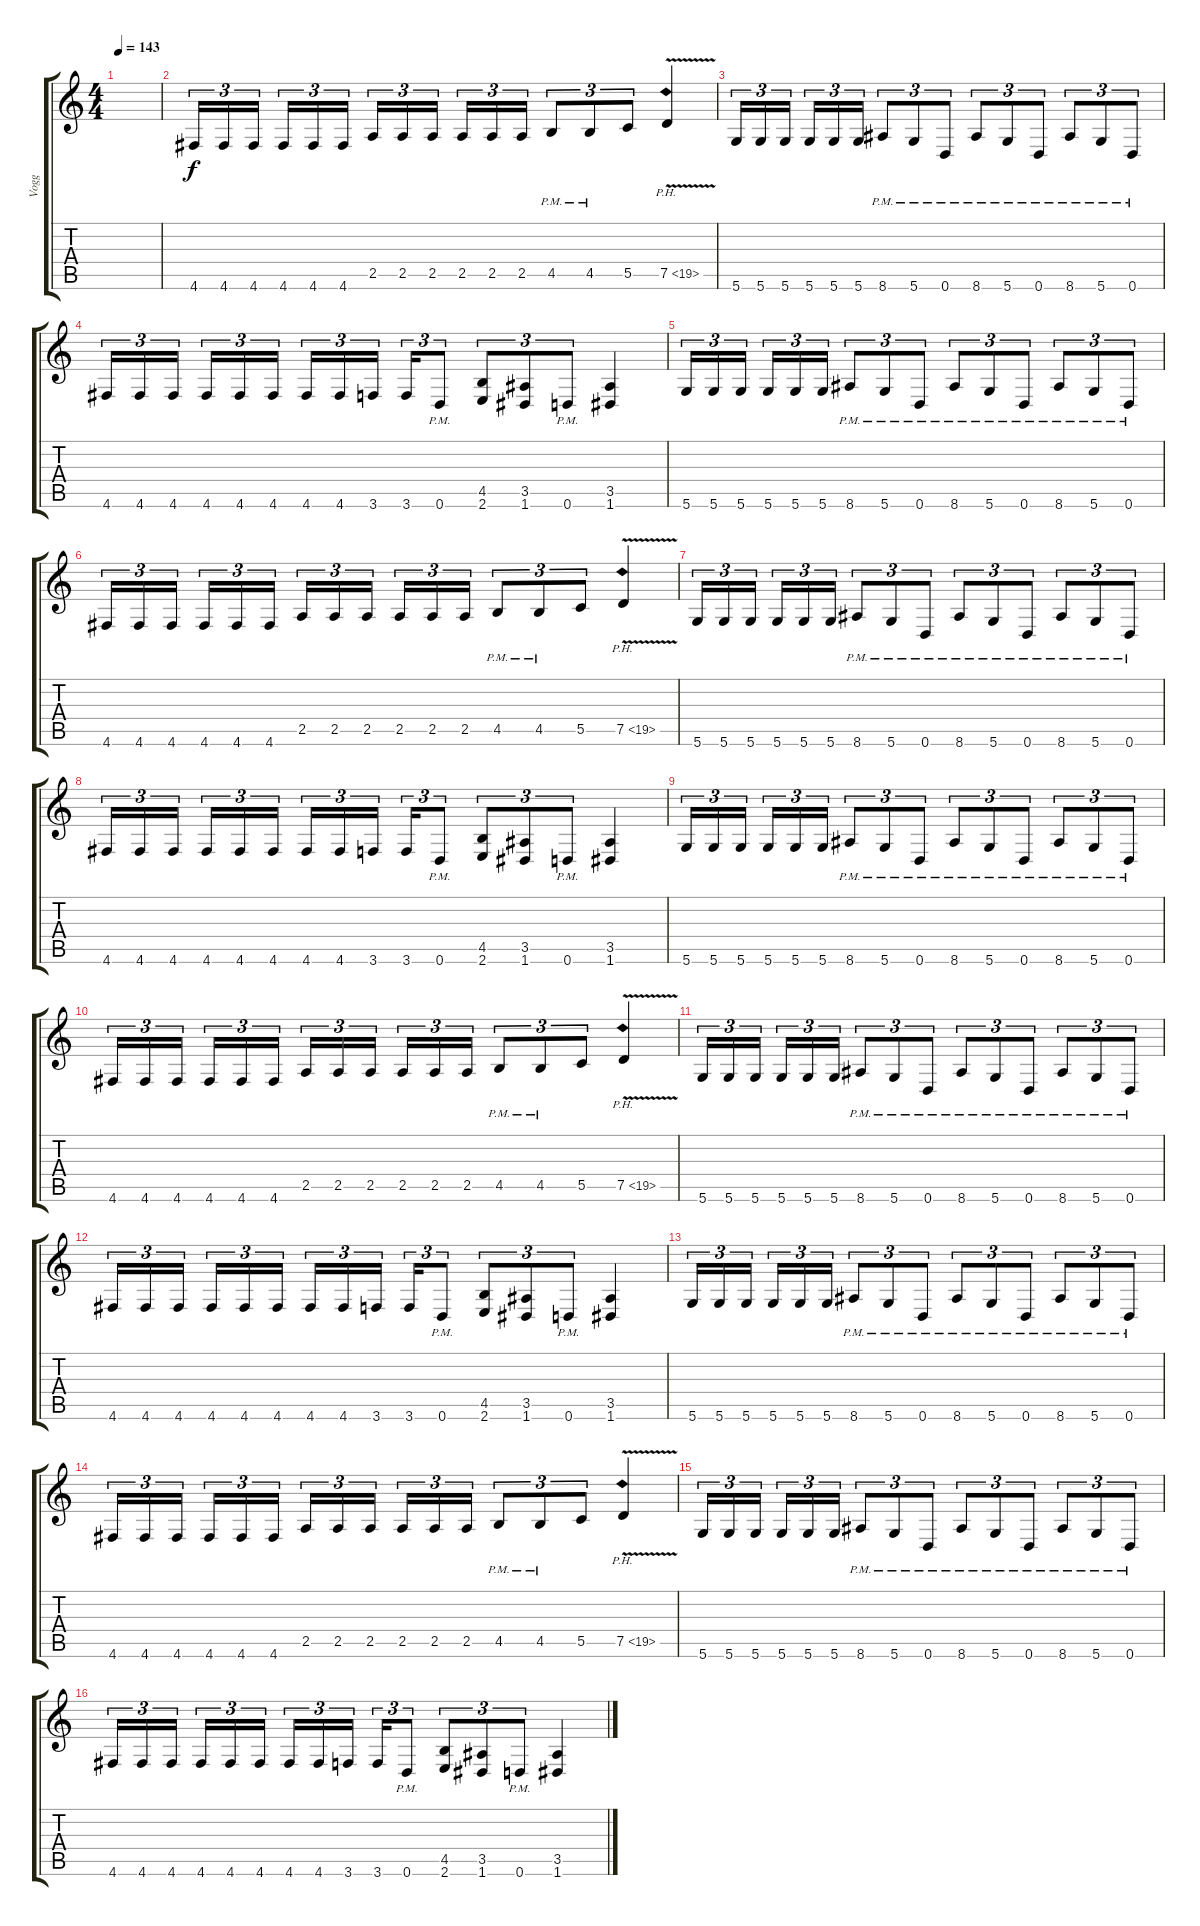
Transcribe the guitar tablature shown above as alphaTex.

\track ("Vogg" "Vogg") {instrument distortionguitar}
\staff {score tabs}
\tuning (D4 A3 F3 C3 G2 D2) {hide}
\ts (4 4)
\tempo 143
\clef g2
\ks c
|
4.6.16{tu (3 2)} 4.6.16{tu (3 2)} 4.6.16{tu (3 2) beam splitsecondary} 4.6.16{tu (3 2)} 4.6.16{tu (3 2)} 4.6.16{tu (3 2)} 2.5.16{tu (3 2)} 2.5.16{tu (3 2)} 2.5.16{tu (3 2) beam splitsecondary} 2.5.16{tu (3 2)} 2.5.16{tu (3 2)} 2.5.16{tu (3 2)} 4.5{pm}.8{tu (3 2)} 4.5{pm}.8{tu (3 2)} 5.5.8{tu (3 2)} 7.5{ph 12 v}.4 |
5.6.16{tu (3 2)} 5.6.16{tu (3 2)} 5.6.16{tu (3 2) beam splitsecondary} 5.6.16{tu (3 2)} 5.6.16{tu (3 2)} 5.6.16{tu (3 2)} 8.6{pm}.8{tu (3 2)} 5.6{pm}.8{tu (3 2)} 0.6{pm}.8{tu (3 2)} 8.6{pm}.8{tu (3 2)} 5.6{pm}.8{tu (3 2)} 0.6{pm}.8{tu (3 2)} 8.6{pm}.8{tu (3 2)} 5.6{pm}.8{tu (3 2)} 0.6{pm}.8{tu (3 2)} |
4.6.16{tu (3 2)} 4.6.16{tu (3 2)} 4.6.16{tu (3 2) beam splitsecondary} 4.6.16{tu (3 2)} 4.6.16{tu (3 2)} 4.6.16{tu (3 2)} 4.6.16{tu (3 2)} 4.6.16{tu (3 2)} 3.6.16{tu (3 2) beam splitsecondary} 3.6.16{tu (3 2)} 0.6{pm}.8{tu (3 2)} (4.5 2.6).8{tu (3 2)} (3.5 1.6).8{tu (3 2)} 0.6{pm}.8{tu (3 2)} (3.5 1.6).4 |
5.6.16{tu (3 2)} 5.6.16{tu (3 2)} 5.6.16{tu (3 2) beam splitsecondary} 5.6.16{tu (3 2)} 5.6.16{tu (3 2)} 5.6.16{tu (3 2)} 8.6{pm}.8{tu (3 2)} 5.6{pm}.8{tu (3 2)} 0.6{pm}.8{tu (3 2)} 8.6{pm}.8{tu (3 2)} 5.6{pm}.8{tu (3 2)} 0.6{pm}.8{tu (3 2)} 8.6{pm}.8{tu (3 2)} 5.6{pm}.8{tu (3 2)} 0.6{pm}.8{tu (3 2)} |
4.6.16{tu (3 2)} 4.6.16{tu (3 2)} 4.6.16{tu (3 2) beam splitsecondary} 4.6.16{tu (3 2)} 4.6.16{tu (3 2)} 4.6.16{tu (3 2)} 2.5.16{tu (3 2)} 2.5.16{tu (3 2)} 2.5.16{tu (3 2) beam splitsecondary} 2.5.16{tu (3 2)} 2.5.16{tu (3 2)} 2.5.16{tu (3 2)} 4.5{pm}.8{tu (3 2)} 4.5{pm}.8{tu (3 2)} 5.5.8{tu (3 2)} 7.5{ph 12 v}.4 |
5.6.16{tu (3 2)} 5.6.16{tu (3 2)} 5.6.16{tu (3 2) beam splitsecondary} 5.6.16{tu (3 2)} 5.6.16{tu (3 2)} 5.6.16{tu (3 2)} 8.6{pm}.8{tu (3 2)} 5.6{pm}.8{tu (3 2)} 0.6{pm}.8{tu (3 2)} 8.6{pm}.8{tu (3 2)} 5.6{pm}.8{tu (3 2)} 0.6{pm}.8{tu (3 2)} 8.6{pm}.8{tu (3 2)} 5.6{pm}.8{tu (3 2)} 0.6{pm}.8{tu (3 2)} |
4.6.16{tu (3 2)} 4.6.16{tu (3 2)} 4.6.16{tu (3 2) beam splitsecondary} 4.6.16{tu (3 2)} 4.6.16{tu (3 2)} 4.6.16{tu (3 2)} 4.6.16{tu (3 2)} 4.6.16{tu (3 2)} 3.6.16{tu (3 2) beam splitsecondary} 3.6.16{tu (3 2)} 0.6{pm}.8{tu (3 2)} (4.5 2.6).8{tu (3 2)} (3.5 1.6).8{tu (3 2)} 0.6{pm}.8{tu (3 2)} (3.5 1.6).4 |
5.6.16{tu (3 2)} 5.6.16{tu (3 2)} 5.6.16{tu (3 2) beam splitsecondary} 5.6.16{tu (3 2)} 5.6.16{tu (3 2)} 5.6.16{tu (3 2)} 8.6{pm}.8{tu (3 2)} 5.6{pm}.8{tu (3 2)} 0.6{pm}.8{tu (3 2)} 8.6{pm}.8{tu (3 2)} 5.6{pm}.8{tu (3 2)} 0.6{pm}.8{tu (3 2)} 8.6{pm}.8{tu (3 2)} 5.6{pm}.8{tu (3 2)} 0.6{pm}.8{tu (3 2)} |
4.6.16{tu (3 2)} 4.6.16{tu (3 2)} 4.6.16{tu (3 2) beam splitsecondary} 4.6.16{tu (3 2)} 4.6.16{tu (3 2)} 4.6.16{tu (3 2)} 2.5.16{tu (3 2)} 2.5.16{tu (3 2)} 2.5.16{tu (3 2) beam splitsecondary} 2.5.16{tu (3 2)} 2.5.16{tu (3 2)} 2.5.16{tu (3 2)} 4.5{pm}.8{tu (3 2)} 4.5{pm}.8{tu (3 2)} 5.5.8{tu (3 2)} 7.5{ph 12 v}.4 |
5.6.16{tu (3 2)} 5.6.16{tu (3 2)} 5.6.16{tu (3 2) beam splitsecondary} 5.6.16{tu (3 2)} 5.6.16{tu (3 2)} 5.6.16{tu (3 2)} 8.6{pm}.8{tu (3 2)} 5.6{pm}.8{tu (3 2)} 0.6{pm}.8{tu (3 2)} 8.6{pm}.8{tu (3 2)} 5.6{pm}.8{tu (3 2)} 0.6{pm}.8{tu (3 2)} 8.6{pm}.8{tu (3 2)} 5.6{pm}.8{tu (3 2)} 0.6{pm}.8{tu (3 2)} |
4.6.16{tu (3 2)} 4.6.16{tu (3 2)} 4.6.16{tu (3 2) beam splitsecondary} 4.6.16{tu (3 2)} 4.6.16{tu (3 2)} 4.6.16{tu (3 2)} 4.6.16{tu (3 2)} 4.6.16{tu (3 2)} 3.6.16{tu (3 2) beam splitsecondary} 3.6.16{tu (3 2)} 0.6{pm}.8{tu (3 2)} (4.5 2.6).8{tu (3 2)} (3.5 1.6).8{tu (3 2)} 0.6{pm}.8{tu (3 2)} (3.5 1.6).4 |
5.6.16{tu (3 2)} 5.6.16{tu (3 2)} 5.6.16{tu (3 2) beam splitsecondary} 5.6.16{tu (3 2)} 5.6.16{tu (3 2)} 5.6.16{tu (3 2)} 8.6{pm}.8{tu (3 2)} 5.6{pm}.8{tu (3 2)} 0.6{pm}.8{tu (3 2)} 8.6{pm}.8{tu (3 2)} 5.6{pm}.8{tu (3 2)} 0.6{pm}.8{tu (3 2)} 8.6{pm}.8{tu (3 2)} 5.6{pm}.8{tu (3 2)} 0.6{pm}.8{tu (3 2)} |
4.6.16{tu (3 2)} 4.6.16{tu (3 2)} 4.6.16{tu (3 2) beam splitsecondary} 4.6.16{tu (3 2)} 4.6.16{tu (3 2)} 4.6.16{tu (3 2)} 2.5.16{tu (3 2)} 2.5.16{tu (3 2)} 2.5.16{tu (3 2) beam splitsecondary} 2.5.16{tu (3 2)} 2.5.16{tu (3 2)} 2.5.16{tu (3 2)} 4.5{pm}.8{tu (3 2)} 4.5{pm}.8{tu (3 2)} 5.5.8{tu (3 2)} 7.5{ph 12 v}.4 |
5.6.16{tu (3 2)} 5.6.16{tu (3 2)} 5.6.16{tu (3 2) beam splitsecondary} 5.6.16{tu (3 2)} 5.6.16{tu (3 2)} 5.6.16{tu (3 2)} 8.6{pm}.8{tu (3 2)} 5.6{pm}.8{tu (3 2)} 0.6{pm}.8{tu (3 2)} 8.6{pm}.8{tu (3 2)} 5.6{pm}.8{tu (3 2)} 0.6{pm}.8{tu (3 2)} 8.6{pm}.8{tu (3 2)} 5.6{pm}.8{tu (3 2)} 0.6{pm}.8{tu (3 2)} |
4.6.16{tu (3 2)} 4.6.16{tu (3 2)} 4.6.16{tu (3 2) beam splitsecondary} 4.6.16{tu (3 2)} 4.6.16{tu (3 2)} 4.6.16{tu (3 2)} 4.6.16{tu (3 2)} 4.6.16{tu (3 2)} 3.6.16{tu (3 2) beam splitsecondary} 3.6.16{tu (3 2)} 0.6{pm}.8{tu (3 2)} (4.5 2.6).8{tu (3 2)} (3.5 1.6).8{tu (3 2)} 0.6{pm}.8{tu (3 2)} (3.5 1.6).4
